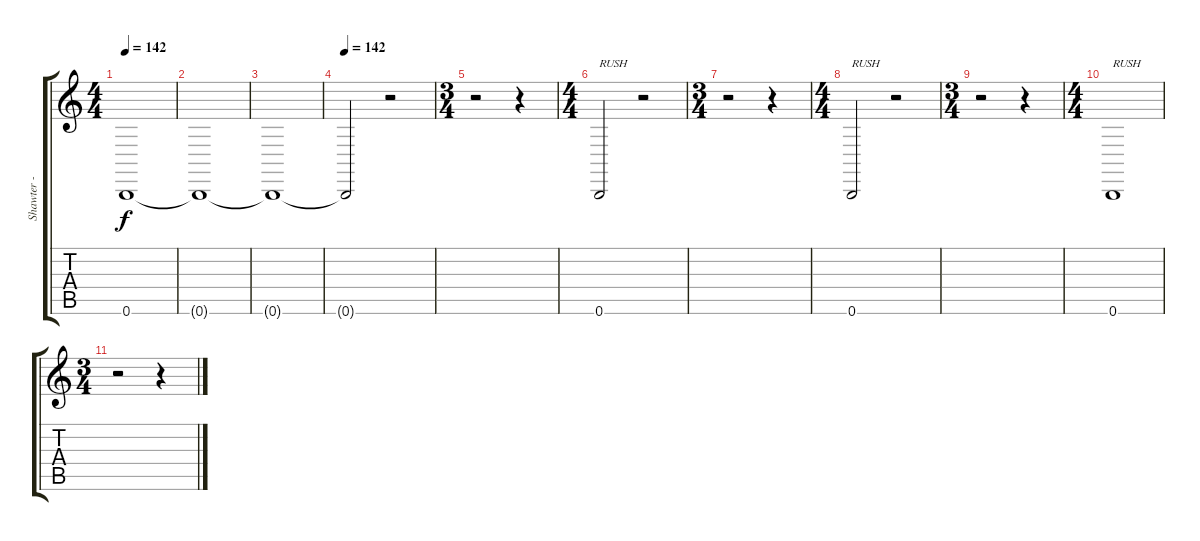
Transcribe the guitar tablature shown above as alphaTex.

\track ("Shawter - Choeurs" "Shawter - ") {instrument cello}
\staff {score tabs}
\tuning (Db4 Ab3 E3 B2 Gb2 B1) {hide}
\ts (4 4)
\tempo 142
\clef g2
\ks c
0.6{t}.1{dy f} |
0.6{t}.1 |
0.6{t}.1 |
\section ("" "")
\tempo 142
0.6{t}.2 r.2 |
\ts (3 4)
r.2 r.4 |
\ts (4 4)
0.6.2{txt "RUSH"} r.2 |
\ts (3 4)
r.2 r.4 |
\ts (4 4)
0.6.2{txt "RUSH"} r.2 |
\ts (3 4)
r.2 r.4 |
\ts (4 4)
0.6.1{txt "RUSH"} |
\ts (3 4)
r.2 r.4
